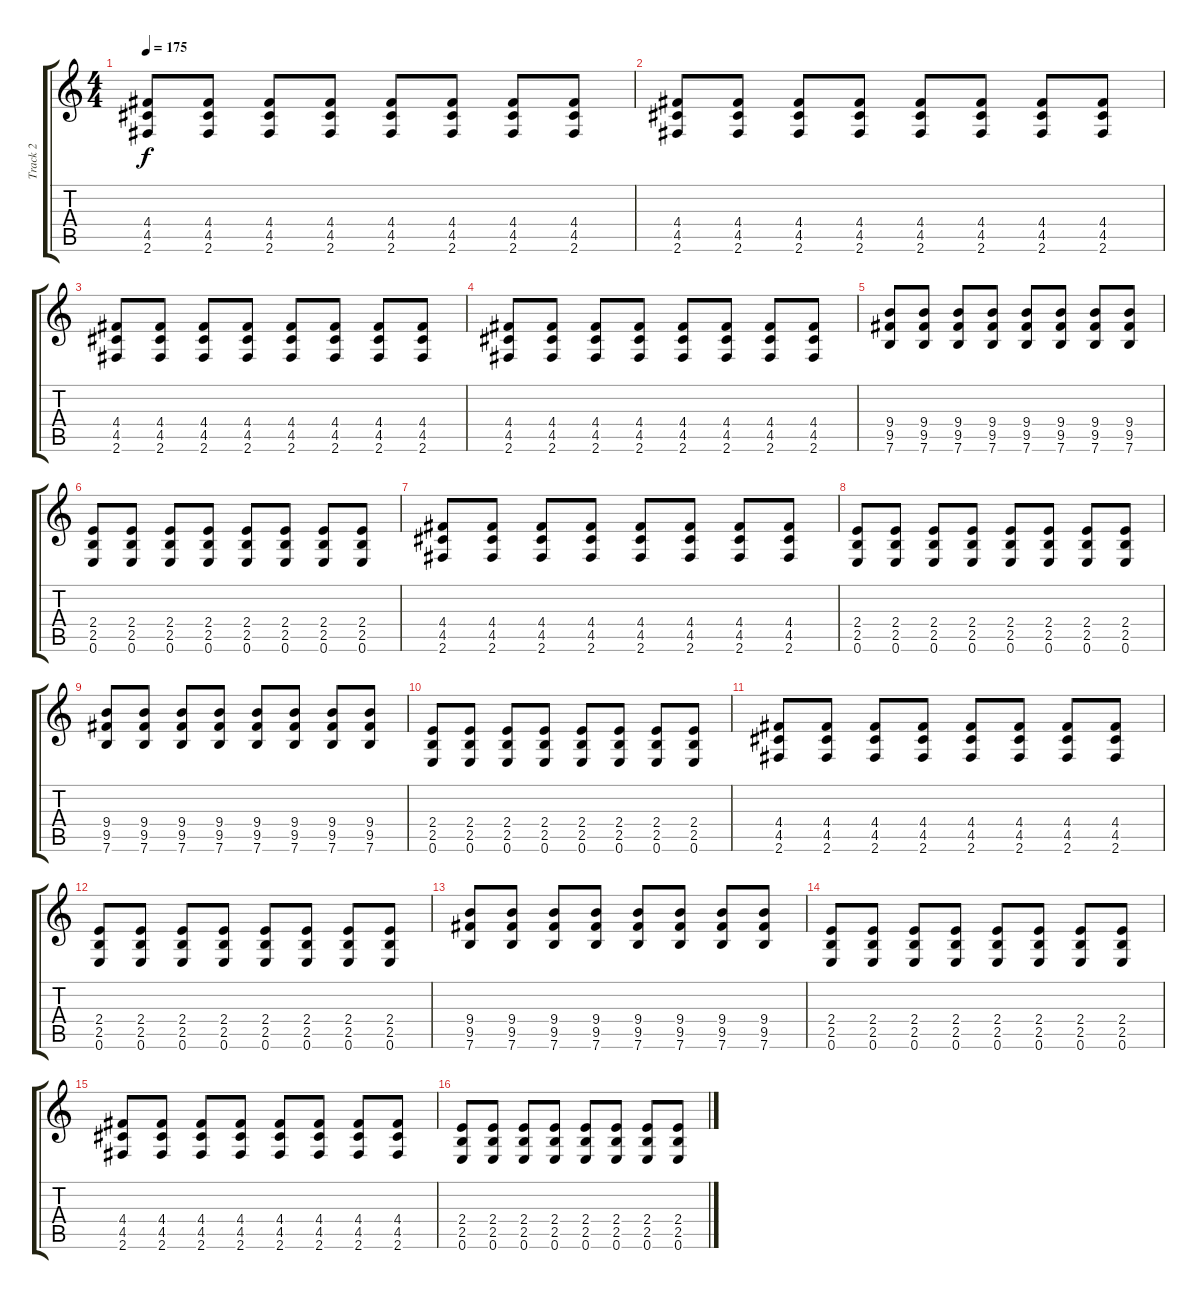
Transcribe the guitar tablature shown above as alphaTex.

\track ("Track 2" "Track 2") {instrument distortionguitar}
\staff {score tabs}
\tuning (E4 B3 G3 D3 A2 E2) {hide}
\ts (4 4)
\tempo 175
\clef g2
\ks c
(4.4 4.5 2.6).8{dy f} (4.4 4.5 2.6).8 (4.4 4.5 2.6).8 (4.4 4.5 2.6).8 (4.4 4.5 2.6).8 (4.4 4.5 2.6).8 (4.4 4.5 2.6).8 (4.4 4.5 2.6).8 |
(4.4 4.5 2.6).8 (4.4 4.5 2.6).8 (4.4 4.5 2.6).8 (4.4 4.5 2.6).8 (4.4 4.5 2.6).8 (4.4 4.5 2.6).8 (4.4 4.5 2.6).8 (4.4 4.5 2.6).8 |
(4.4 4.5 2.6).8 (4.4 4.5 2.6).8 (4.4 4.5 2.6).8 (4.4 4.5 2.6).8 (4.4 4.5 2.6).8 (4.4 4.5 2.6).8 (4.4 4.5 2.6).8 (4.4 4.5 2.6).8 |
(4.4 4.5 2.6).8 (4.4 4.5 2.6).8 (4.4 4.5 2.6).8 (4.4 4.5 2.6).8 (4.4 4.5 2.6).8 (4.4 4.5 2.6).8 (4.4 4.5 2.6).8 (4.4 4.5 2.6).8 |
(9.4 9.5 7.6).8 (9.4 9.5 7.6).8 (9.4 9.5 7.6).8 (9.4 9.5 7.6).8 (9.4 9.5 7.6).8 (9.4 9.5 7.6).8 (9.4 9.5 7.6).8 (9.4 9.5 7.6).8 |
(2.4 2.5 0.6).8 (2.4 2.5 0.6).8 (2.4 2.5 0.6).8 (2.4 2.5 0.6).8 (2.4 2.5 0.6).8 (2.4 2.5 0.6).8 (2.4 2.5 0.6).8 (2.4 2.5 0.6).8 |
(4.4 4.5 2.6).8 (4.4 4.5 2.6).8 (4.4 4.5 2.6).8 (4.4 4.5 2.6).8 (4.4 4.5 2.6).8 (4.4 4.5 2.6).8 (4.4 4.5 2.6).8 (4.4 4.5 2.6).8 |
(2.4 2.5 0.6).8 (2.4 2.5 0.6).8 (2.4 2.5 0.6).8 (2.4 2.5 0.6).8 (2.4 2.5 0.6).8 (2.4 2.5 0.6).8 (2.4 2.5 0.6).8 (2.4 2.5 0.6).8 |
(9.4 9.5 7.6).8 (9.4 9.5 7.6).8 (9.4 9.5 7.6).8 (9.4 9.5 7.6).8 (9.4 9.5 7.6).8 (9.4 9.5 7.6).8 (9.4 9.5 7.6).8 (9.4 9.5 7.6).8 |
(2.4 2.5 0.6).8 (2.4 2.5 0.6).8 (2.4 2.5 0.6).8 (2.4 2.5 0.6).8 (2.4 2.5 0.6).8 (2.4 2.5 0.6).8 (2.4 2.5 0.6).8 (2.4 2.5 0.6).8 |
(4.4 4.5 2.6).8 (4.4 4.5 2.6).8 (4.4 4.5 2.6).8 (4.4 4.5 2.6).8 (4.4 4.5 2.6).8 (4.4 4.5 2.6).8 (4.4 4.5 2.6).8 (4.4 4.5 2.6).8 |
(2.4 2.5 0.6).8 (2.4 2.5 0.6).8 (2.4 2.5 0.6).8 (2.4 2.5 0.6).8 (2.4 2.5 0.6).8 (2.4 2.5 0.6).8 (2.4 2.5 0.6).8 (2.4 2.5 0.6).8 |
(9.4 9.5 7.6).8 (9.4 9.5 7.6).8 (9.4 9.5 7.6).8 (9.4 9.5 7.6).8 (9.4 9.5 7.6).8 (9.4 9.5 7.6).8 (9.4 9.5 7.6).8 (9.4 9.5 7.6).8 |
(2.4 2.5 0.6).8 (2.4 2.5 0.6).8 (2.4 2.5 0.6).8 (2.4 2.5 0.6).8 (2.4 2.5 0.6).8 (2.4 2.5 0.6).8 (2.4 2.5 0.6).8 (2.4 2.5 0.6).8 |
(4.4 4.5 2.6).8 (4.4 4.5 2.6).8 (4.4 4.5 2.6).8 (4.4 4.5 2.6).8 (4.4 4.5 2.6).8 (4.4 4.5 2.6).8 (4.4 4.5 2.6).8 (4.4 4.5 2.6).8 |
(2.4 2.5 0.6).8 (2.4 2.5 0.6).8 (2.4 2.5 0.6).8 (2.4 2.5 0.6).8 (2.4 2.5 0.6).8 (2.4 2.5 0.6).8 (2.4 2.5 0.6).8 (2.4 2.5 0.6).8
